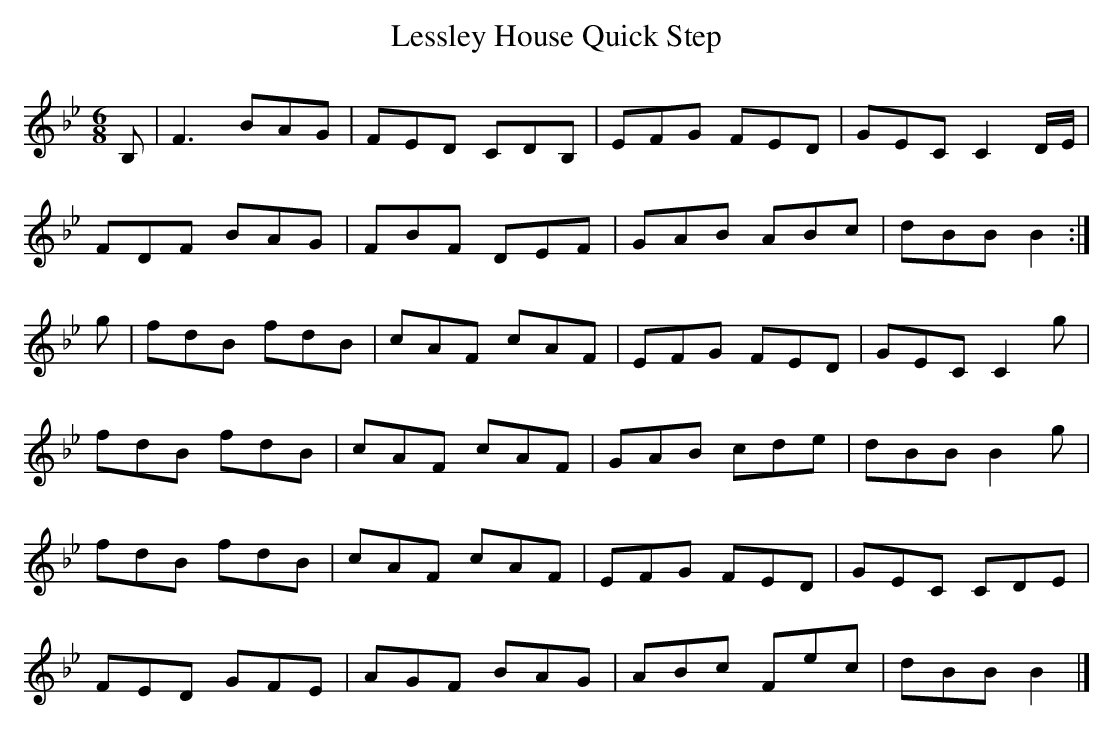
X:1
T:Lessley House Quick Step
L:1/8
M:6/8
K:Bb
B,|F3  BAG|FED CDB,|EFG FED|GEC C2 D/E/|
   FDF BAG|FBF DEF |GAB ABc|dBB B2    :|
 g|fdB fdB|cAF cAF |EFG FED|GEC C2g    |
   fdB fdB|cAF cAF |GAB cde|dBB B2g    |
   fdB fdB|cAF cAF |EFG FED|GEC CDE    |
   FED GFE|AGF BAG |ABc Fec|dBB B2    |]
